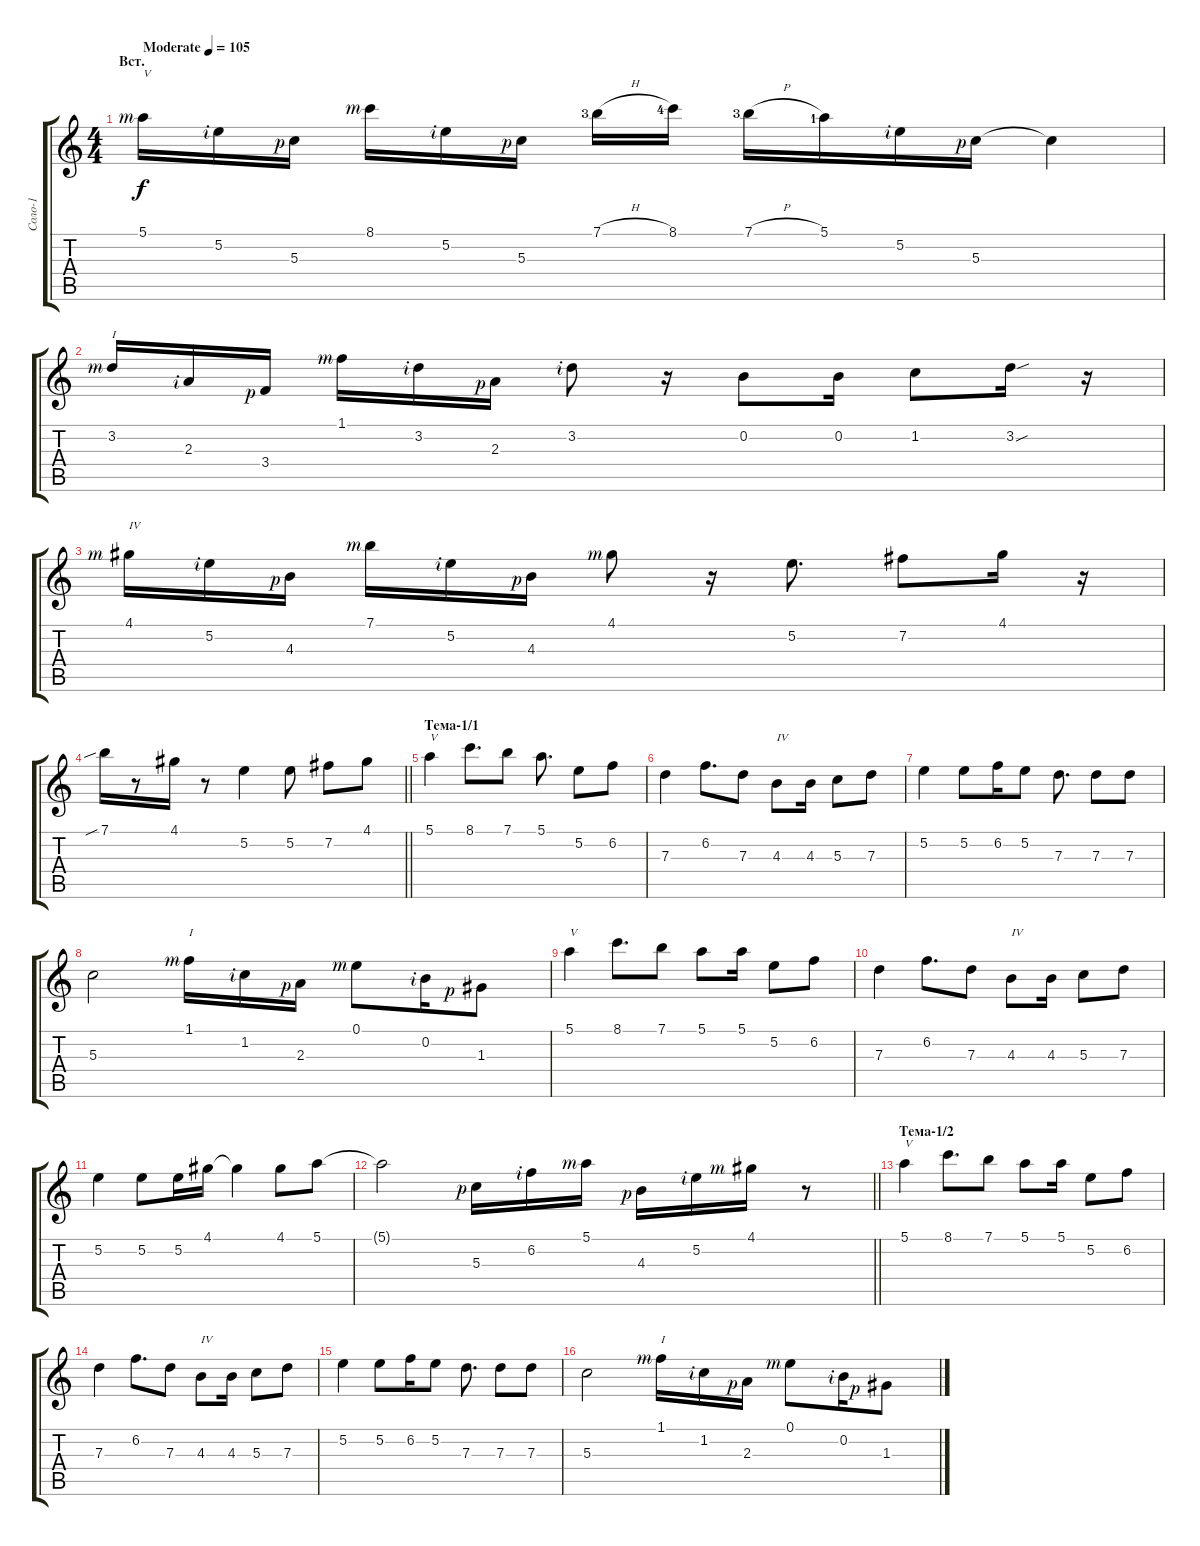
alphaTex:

\track ("Соло-1" "Соло-1") {instrument acousticguitarsteel}
\staff {score tabs}
\tuning (E4 B3 G3 D3 A2 E2) {hide}
\ts (4 4)
\section ("" "Вст.")
\tempo (105 "Moderate")
\clef g2
\ks c
5.1{rf 3}.16{txt "V" dy f instrument acousticguitarsteel} 5.2{rf 2}.16 5.3{rf 1}.16{beam split} 8.1{rf 3}.16{beam merge} 5.2{rf 2}.16 5.3{rf 1}.16{beam split} 7.1{h lf 4}.16 8.1{lf 5}.16 7.1{h lf 4}.16 5.1{lf 2}.16 5.2{rf 2}.16 5.3{rf 1}.16 5.3{t}.4 |
3.2{rf 3}.16{txt "I"} 2.3{rf 2}.16 3.4{rf 1}.16{beam split} 1.1{rf 3}.16{beam merge} 3.2{rf 2}.16 2.3{rf 1}.16{beam split} 3.2{rf 2}.8 r.16 0.2.8 0.2.16 1.2.8 3.2{sou}.16 r.16 |
4.1{rf 3}.16{txt "IV"} 5.2{rf 2}.16 4.3{rf 1}.16{beam split} 7.1{rf 3}.16{beam merge} 5.2{rf 2}.16 4.3{rf 1}.16{beam split} 4.1{rf 3}.8 r.16 5.2.8{d} 7.2.8 4.1.16 r.16 |
\barLineRight lightlight
7.1{sib}.16 r.8 4.1.16 r.8 5.2.4 5.2.8 7.2.8 4.1.8 |
\section ("" "Тема-1/1")
5.1.4{txt "V"} 8.1.8{d} 7.1.8 5.1.8{d} 5.2.8 6.2.8 |
7.3.4 6.2.8{d} 7.3.8 4.3.8{txt "IV"} 4.3.16 5.3.8 7.3.8 |
5.2.4 5.2.8 6.2.16 5.2.8 7.3.8{d} 7.3.8 7.3.8 |
5.3.2 1.1{rf 3}.16{txt "I"} 1.2{rf 2}.16 2.3{rf 1}.16{beam split} 0.1{rf 3}.8{beam merge} 0.2{rf 2}.16 1.3{rf 1}.8 |
5.1.4{txt "V"} 8.1.8{d} 7.1.8 5.1.8 5.1.16 5.2.8 6.2.8 |
7.3.4 6.2.8{d} 7.3.8 4.3.8{txt "IV"} 4.3.16 5.3.8 7.3.8 |
5.2.4 5.2.8 5.2.16 4.1.16 4.1{t}.4 4.1.8 5.1.8 |
\barLineRight lightlight
5.1{t}.2 5.3{rf 1}.16 6.2{rf 2}.16 5.1{rf 3}.16{beam split} 4.3{rf 1}.16{beam merge} 5.2{rf 2}.16 4.1{rf 3}.16 r.8 |
\section ("" "Тема-1/2")
5.1.4{txt "V"} 8.1.8{d} 7.1.8 5.1.8 5.1.16 5.2.8 6.2.8 |
7.3.4 6.2.8{d} 7.3.8 4.3.8{txt "IV"} 4.3.16 5.3.8 7.3.8 |
5.2.4 5.2.8 6.2.16 5.2.8 7.3.8{d} 7.3.8 7.3.8 |
5.3.2 1.1{rf 3}.16{txt "I"} 1.2{rf 2}.16 2.3{rf 1}.16{beam split} 0.1{rf 3}.8{beam merge} 0.2{rf 2}.16 1.3{rf 1}.8
